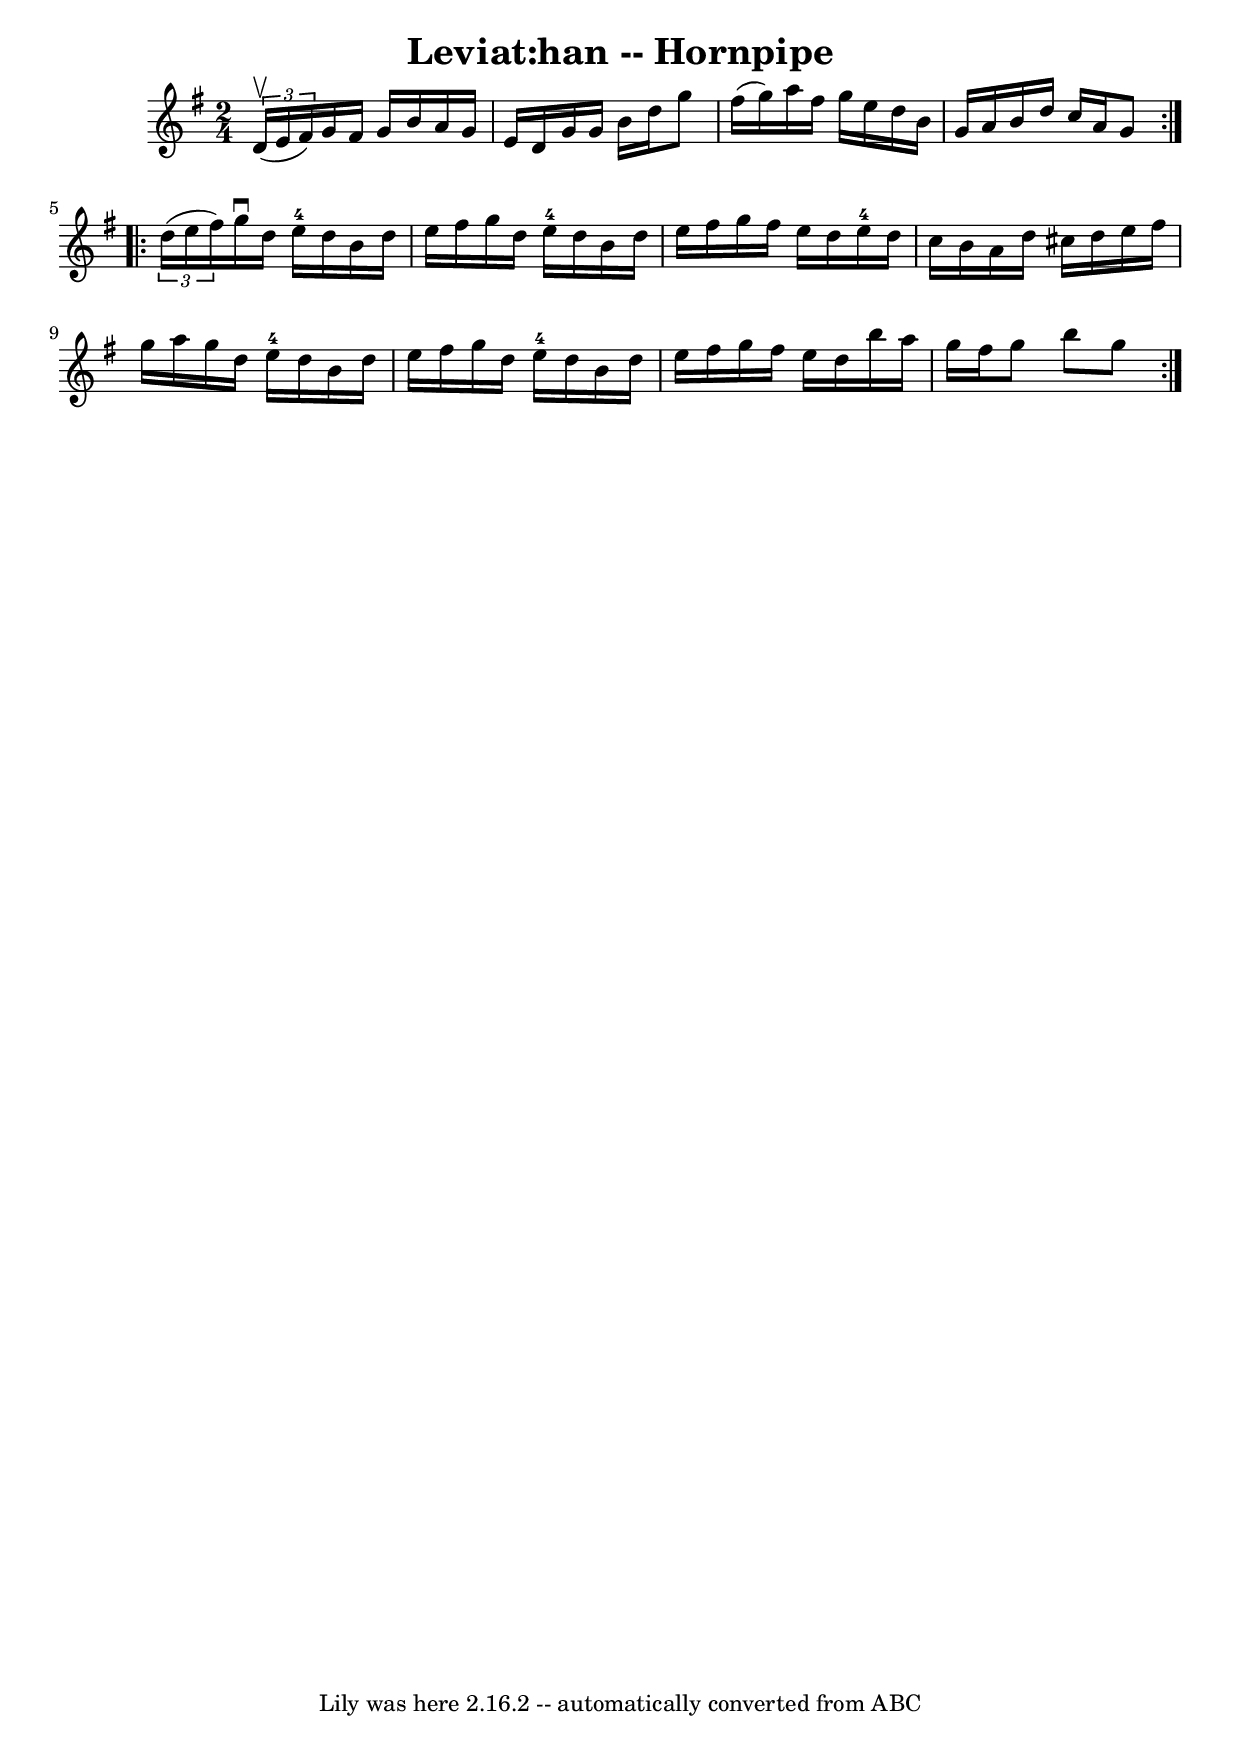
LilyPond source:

\version "2.7.40"
\include "Mammoth.ily"
\header {
	%% book = "Cole's 1000 Fiddle Tunes"
	crossRefNumber = "1"
	footnotes = ""
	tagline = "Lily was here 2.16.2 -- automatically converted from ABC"
	title = "Leviat:han -- Hornpipe"
}
voicedefault =  {
\set Score.defaultBarType = "empty"

\repeat volta 2 {
\time 2/4 \key g \major   \times 2/3 { d'16 (^\upbow e'16 fis'16) } 
|
 g'16 fis'16 g'16 b'16 a'16 g'16 e'16 d'16  
|
 g'16 g'16 b'16 d''16 g''8 fis''16 (g''16) 
|
 a''16 fis''16 g''16 e''16 d''16 b'16 g'16 a'16  
|
 b'16 d''16 c''16 a'16 g'8  }     \repeat volta 2 {   
\times 2/3 { d''16 (e''16 fis''16) } |
 g''16^\downbow   
d''16 e''16-4 d''16 b'16 d''16 e''16 fis''16  |
   
g''16 d''16 e''16-4 d''16 b'16 d''16 e''16 fis''16  
|
 g''16 fis''16 e''16 d''16 e''16-4 d''16 c''16  
 b'16  |
 a'16 d''16 cis''16 d''16 e''16 fis''16    
g''16 a''16  |
 g''16 d''16 e''16-4 d''16 b'16    
d''16 e''16 fis''16  |
 g''16 d''16 e''16-4 d''16    
b'16 d''16 e''16 fis''16  |
 g''16 fis''16 e''16    
d''16 b''16 a''16 g''16 fis''16  |
 g''8 b''8 g''8  } 
  
}

\score{
    <<

	\context Staff="default"
	{
	    \voicedefault 
	}

    >>
	\layout {
	}
	\midi {}
}
